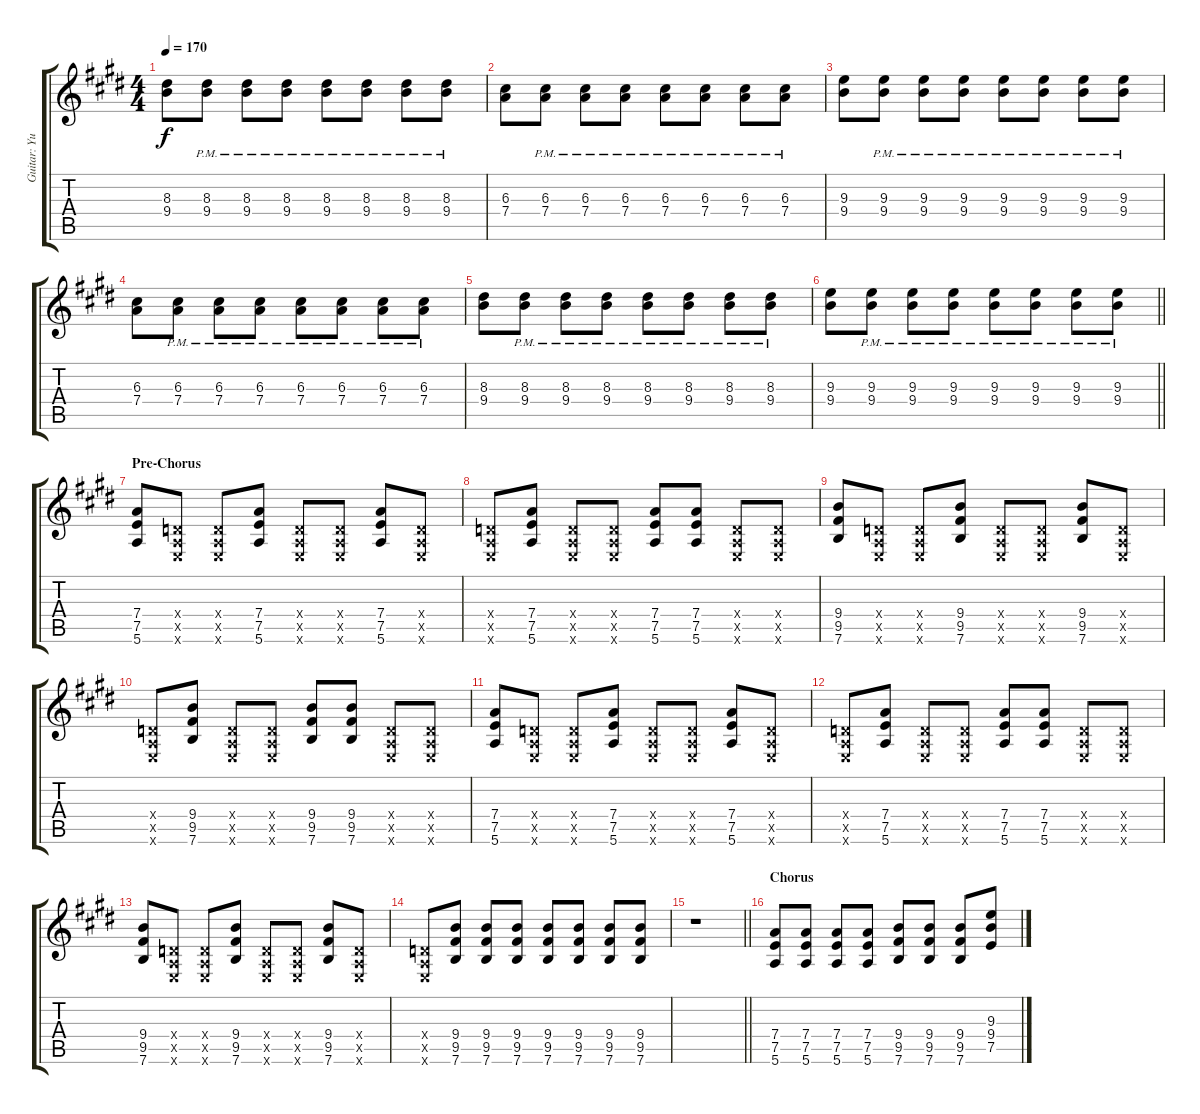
\track ("Guitar: Yui Hirasawa" "Guitar: Yu") {instrument overdrivenguitar}
\staff {score tabs}
\tuning (E4 B3 G3 D3 A2 E2) {hide}
\ts (4 4)
\tempo 170
\clef g2
\ks e
(8.3 9.4).8{dy f} (8.3{pm} 9.4{pm}).8 (8.3{pm} 9.4{pm}).8 (8.3{pm} 9.4{pm}).8 (8.3{pm} 9.4{pm}).8 (8.3{pm} 9.4{pm}).8 (8.3{pm} 9.4{pm}).8 (8.3{pm} 9.4{pm}).8 |
(6.3 7.4).8 (6.3{pm} 7.4{pm}).8 (6.3{pm} 7.4{pm}).8 (6.3{pm} 7.4{pm}).8 (6.3{pm} 7.4{pm}).8 (6.3{pm} 7.4{pm}).8 (6.3{pm} 7.4{pm}).8 (6.3{pm} 7.4{pm}).8 |
(9.3 9.4).8 (9.3{pm} 9.4{pm}).8 (9.3{pm} 9.4{pm}).8 (9.3{pm} 9.4{pm}).8 (9.3{pm} 9.4{pm}).8 (9.3{pm} 9.4{pm}).8 (9.3{pm} 9.4{pm}).8 (9.3{pm} 9.4{pm}).8 |
(6.3 7.4).8 (6.3{pm} 7.4{pm}).8 (6.3{pm} 7.4{pm}).8 (6.3{pm} 7.4{pm}).8 (6.3{pm} 7.4{pm}).8 (6.3{pm} 7.4{pm}).8 (6.3{pm} 7.4{pm}).8 (6.3{pm} 7.4{pm}).8 |
(8.3 9.4).8 (8.3{pm} 9.4{pm}).8 (8.3{pm} 9.4{pm}).8 (8.3{pm} 9.4{pm}).8 (8.3{pm} 9.4{pm}).8 (8.3{pm} 9.4{pm}).8 (8.3{pm} 9.4{pm}).8 (8.3{pm} 9.4{pm}).8 |
\barLineRight lightlight
(9.3 9.4).8 (9.3{pm} 9.4{pm}).8 (9.3{pm} 9.4{pm}).8 (9.3{pm} 9.4{pm}).8 (9.3{pm} 9.4{pm}).8 (9.3{pm} 9.4{pm}).8 (9.3{pm} 9.4{pm}).8 (9.3{pm} 9.4{pm}).8 |
\section ("" "Pre-Chorus")
(7.4 7.5 5.6).8 (0.4{x} 0.5{x} 0.6{x}).8 (0.4{x} 0.5{x} 0.6{x}).8 (7.4 7.5 5.6).8 (0.4{x} 0.5{x} 0.6{x}).8 (0.4{x} 0.5{x} 0.6{x}).8 (7.4 7.5 5.6).8 (0.4{x} 0.5{x} 0.6{x}).8 |
(0.4{x} 0.5{x} 0.6{x}).8 (7.4 7.5 5.6).8 (0.4{x} 0.5{x} 0.6{x}).8 (0.4{x} 0.5{x} 0.6{x}).8 (7.4 7.5 5.6).8 (7.4 7.5 5.6).8 (0.4{x} 0.5{x} 0.6{x}).8 (0.4{x} 0.5{x} 0.6{x}).8 |
(9.4 9.5 7.6).8 (0.4{x} 0.5{x} 0.6{x}).8 (0.4{x} 0.5{x} 0.6{x}).8 (9.4 9.5 7.6).8 (0.4{x} 0.5{x} 0.6{x}).8 (0.4{x} 0.5{x} 0.6{x}).8 (9.4 9.5 7.6).8 (0.4{x} 0.5{x} 0.6{x}).8 |
(0.4{x} 0.5{x} 0.6{x}).8 (9.4 9.5 7.6).8 (0.4{x} 0.5{x} 0.6{x}).8 (0.4{x} 0.5{x} 0.6{x}).8 (9.4 9.5 7.6).8 (9.4 9.5 7.6).8 (0.4{x} 0.5{x} 0.6{x}).8 (0.4{x} 0.5{x} 0.6{x}).8 |
(7.4 7.5 5.6).8 (0.4{x} 0.5{x} 0.6{x}).8 (0.4{x} 0.5{x} 0.6{x}).8 (7.4 7.5 5.6).8 (0.4{x} 0.5{x} 0.6{x}).8 (0.4{x} 0.5{x} 0.6{x}).8 (7.4 7.5 5.6).8 (0.4{x} 0.5{x} 0.6{x}).8 |
(0.4{x} 0.5{x} 0.6{x}).8 (7.4 7.5 5.6).8 (0.4{x} 0.5{x} 0.6{x}).8 (0.4{x} 0.5{x} 0.6{x}).8 (7.4 7.5 5.6).8 (7.4 7.5 5.6).8 (0.4{x} 0.5{x} 0.6{x}).8 (0.4{x} 0.5{x} 0.6{x}).8 |
(9.4 9.5 7.6).8 (0.4{x} 0.5{x} 0.6{x}).8 (0.4{x} 0.5{x} 0.6{x}).8 (9.4 9.5 7.6).8 (0.4{x} 0.5{x} 0.6{x}).8 (0.4{x} 0.5{x} 0.6{x}).8 (9.4 9.5 7.6).8 (0.4{x} 0.5{x} 0.6{x}).8 |
(0.4{x} 0.5{x} 0.6{x}).8 (9.4 9.5 7.6).8 (9.4 9.5 7.6).8 (9.4 9.5 7.6).8 (9.4 9.5 7.6).8 (9.4 9.5 7.6).8 (9.4 9.5 7.6).8 (9.4 9.5 7.6).8 |
\barLineRight lightlight
r.1 |
\section ("" "Chorus")
(7.4 7.5 5.6).8 (7.4 7.5 5.6).8 (7.4 7.5 5.6).8 (7.4 7.5 5.6).8 (9.4 9.5 7.6).8 (9.4 9.5 7.6).8 (9.4 9.5 7.6).8 (9.3 9.4 7.5).8
